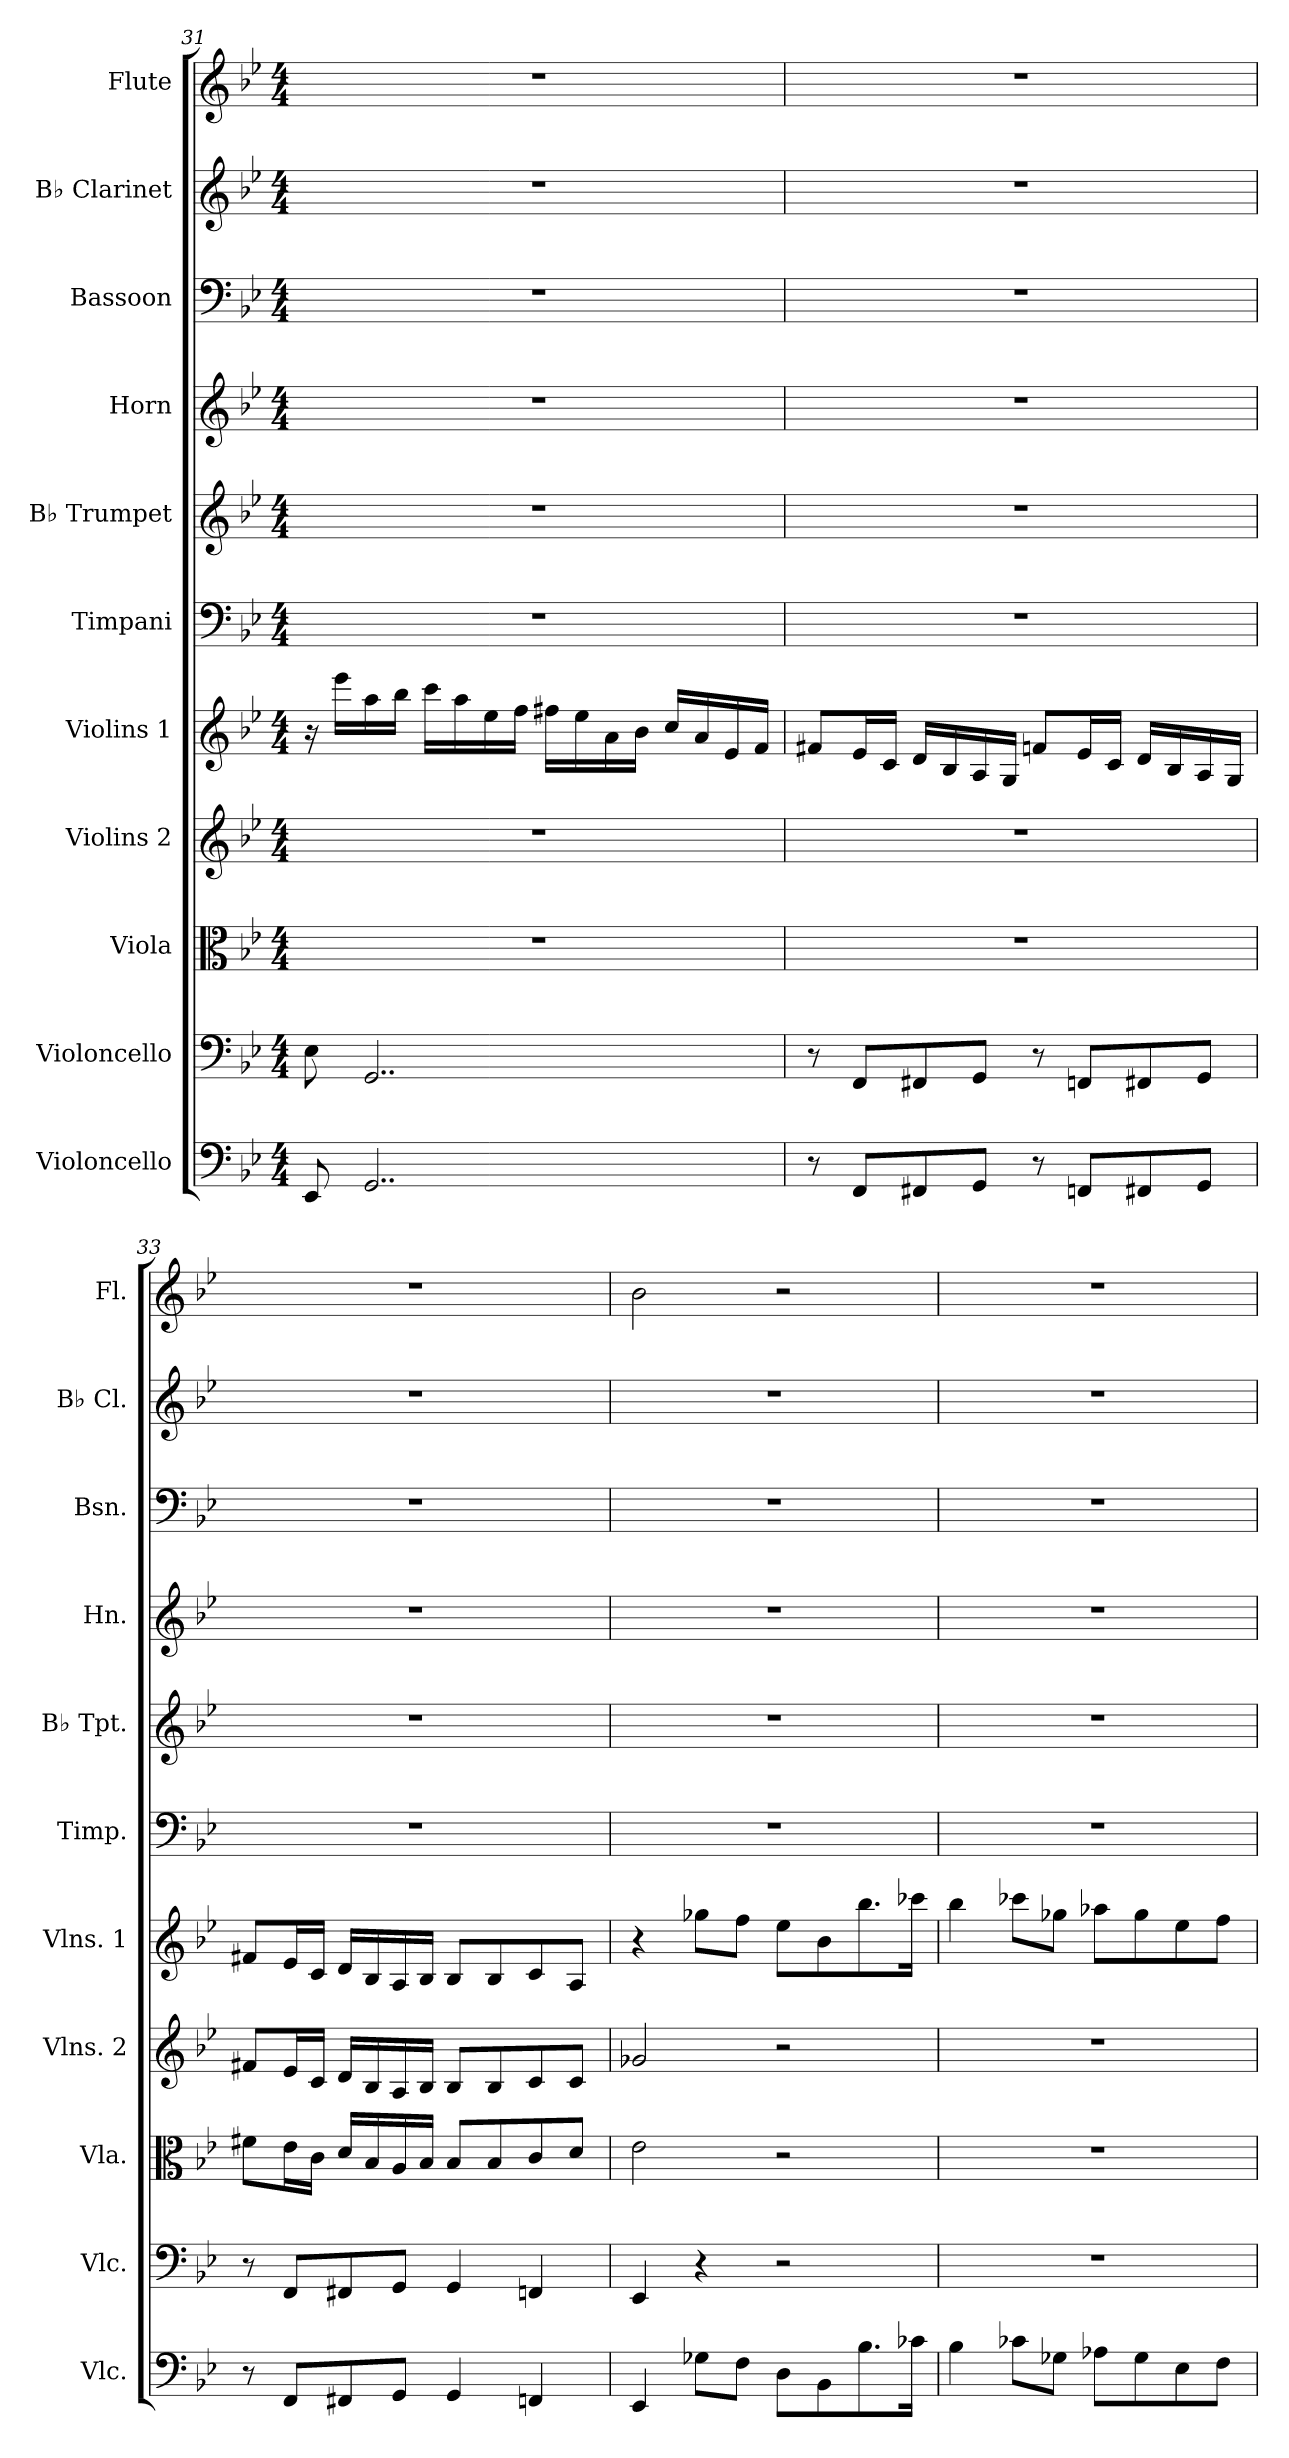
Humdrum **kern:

**kern	**kern	**kern	**kern	**kern	**kern	**kern	**kern	**kern	**kern	**kern
*part11	*part10	*part9	*part8	*part7	*part6	*part5	*part4	*part3	*part2	*part1
*staff11	*staff10	*staff9	*staff8	*staff7	*staff6	*staff5	*staff4	*staff3	*staff2	*staff1
*I"Violoncello	*I"Violoncello	*I"Viola	*I"Violins 2	*I"Violins 1	*I"Timpani	*I"B♭ Trumpet	*I"Horn	*I"Bassoon	*I"B♭ Clarinet	*I"Flute
*I'Vlc.	*I'Vlc.	*I'Vla.	*I'Vlns. 2	*I'Vlns. 1	*I'Timp.	*I'B♭ Tpt.	*I'Hn.	*I'Bsn.	*I'B♭ Cl.	*I'Fl.
!!LO:PB:g=z
*clefF4	*clefF4	*clefC3	*clefG2	*clefG2	*clefF4	*clefG2	*clefG2	*clefF4	*clefG2	*clefG2
*	*	*	*	*	*	*ITrd1c2	*ITrd4c7	*	*ITrd1c2	*
*k[b-e-]	*k[b-e-]	*k[b-e-]	*k[b-e-]	*k[b-e-]	*k[b-e-]	*k[b-e-a-d-]	*k[b-e-a-]	*k[b-e-]	*k[b-e-a-d-]	*k[b-e-]
*B-:	*B-:	*B-:	*B-:	*B-:	*B-:	*A-:	*E-:	*B-:	*A-:	*B-:
*M4/4	*M4/4	*M4/4	*M4/4	*M4/4	*M4/4	*M4/4	*M4/4	*M4/4	*M4/4	*M4/4
=31	=31	=31	=31	=31	=31	=31	=31	=31	=31	=31
8EE-/	8E-\	1r	1r	16r	1r	1r	1r	1r	1r	1r
.	.	.	.	16eee-\LL	.	.	.	.	.	.
2..GG/	2..GG/	.	.	16aa\	.	.	.	.	.	.
.	.	.	.	16bb-\JJ	.	.	.	.	.	.
.	.	.	.	16ccc\LL	.	.	.	.	.	.
.	.	.	.	16aa\	.	.	.	.	.	.
.	.	.	.	16ee-\	.	.	.	.	.	.
.	.	.	.	16ff\JJ	.	.	.	.	.	.
.	.	.	.	16ff#X\LL	.	.	.	.	.	.
.	.	.	.	16ee-\	.	.	.	.	.	.
.	.	.	.	16a\	.	.	.	.	.	.
.	.	.	.	16b-\JJ	.	.	.	.	.	.
.	.	.	.	16cc/LL	.	.	.	.	.	.
.	.	.	.	16a/	.	.	.	.	.	.
.	.	.	.	16e-/	.	.	.	.	.	.
.	.	.	.	16f/JJ	.	.	.	.	.	.
=32	=32	=32	=32	=32	=32	=32	=32	=32	=32	=32
8r	8r	1r	1r	8f#X/L	1r	1r	1r	1r	1r	1r
8FF/L	8FF/L	.	.	16e-/L	.	.	.	.	.	.
.	.	.	.	16c/JJ	.	.	.	.	.	.
8FF#X/	8FF#X/	.	.	16d/LL	.	.	.	.	.	.
.	.	.	.	16B-/	.	.	.	.	.	.
8GG/J	8GG/J	.	.	16A/	.	.	.	.	.	.
.	.	.	.	16G/JJ	.	.	.	.	.	.
8r	8r	.	.	8fn/L	.	.	.	.	.	.
8FFn/L	8FFn/L	.	.	16e-/L	.	.	.	.	.	.
.	.	.	.	16c/JJ	.	.	.	.	.	.
8FF#X/	8FF#X/	.	.	16d/LL	.	.	.	.	.	.
.	.	.	.	16B-/	.	.	.	.	.	.
8GG/J	8GG/J	.	.	16A/	.	.	.	.	.	.
.	.	.	.	16G/JJ	.	.	.	.	.	.
!!LO:PB:g=z
=33	=33	=33	=33	=33	=33	=33	=33	=33	=33	=33
8r	8r	8f#X\L	8f#X/L	8f#X/L	1r	1r	1r	1r	1r	1r
8FF/L	8FF/L	16e-\L	16e-/L	16e-/L	.	.	.	.	.	.
.	.	16c\JJ	16c/JJ	16c/JJ	.	.	.	.	.	.
8FF#X/	8FF#X/	16d/LL	16d/LL	16d/LL	.	.	.	.	.	.
.	.	16B-/	16B-/	16B-/	.	.	.	.	.	.
8GG/J	8GG/J	16A/	16A/	16A/	.	.	.	.	.	.
.	.	16B-/JJ	16B-/JJ	16B-/JJ	.	.	.	.	.	.
4GG/	4GG/	8B-/L	8B-/L	8B-/L	.	.	.	.	.	.
.	.	8B-/	8B-/	8B-/	.	.	.	.	.	.
4FFn/	4FFn/	8c/	8c/	8c/	.	.	.	.	.	.
.	.	8d/J	8c/J	8A/J	.	.	.	.	.	.
=34	=34	=34	=34	=34	=34	=34	=34	=34	=34	=34
4EE-/	4EE-/	2e-\	2g-X/	4r	1r	1r	1r	1r	1r	2b-\
8G-X\L	4r	.	.	8gg-X\L	.	.	.	.	.	.
8F\J	.	.	.	8ff\J	.	.	.	.	.	.
8D\L	2r	2r	2r	8ee-\L	.	.	.	.	.	2r
8BB-\	.	.	.	8b-\	.	.	.	.	.	.
8.B-\	.	.	.	8.bb-\	.	.	.	.	.	.
16c-X\Jk	.	.	.	16ccc-X\Jk	.	.	.	.	.	.
=35	=35	=35	=35	=35	=35	=35	=35	=35	=35	=35
4B-\	1r	1r	1r	4bb-\	1r	1r	1r	1r	1r	1r
8c-X\L	.	.	.	8ccc-X\L	.	.	.	.	.	.
8G-X\J	.	.	.	8gg-X\J	.	.	.	.	.	.
8A-X\L	.	.	.	8aa-X\L	.	.	.	.	.	.
8G-\	.	.	.	8gg-\	.	.	.	.	.	.
8E-\	.	.	.	8ee-\	.	.	.	.	.	.
8F\J	.	.	.	8ff\J	.	.	.	.	.	.
=	=	=	=	=	=	=	=	=	=	=
*-	*-	*-	*-	*-	*-	*-	*-	*-	*-	*-
